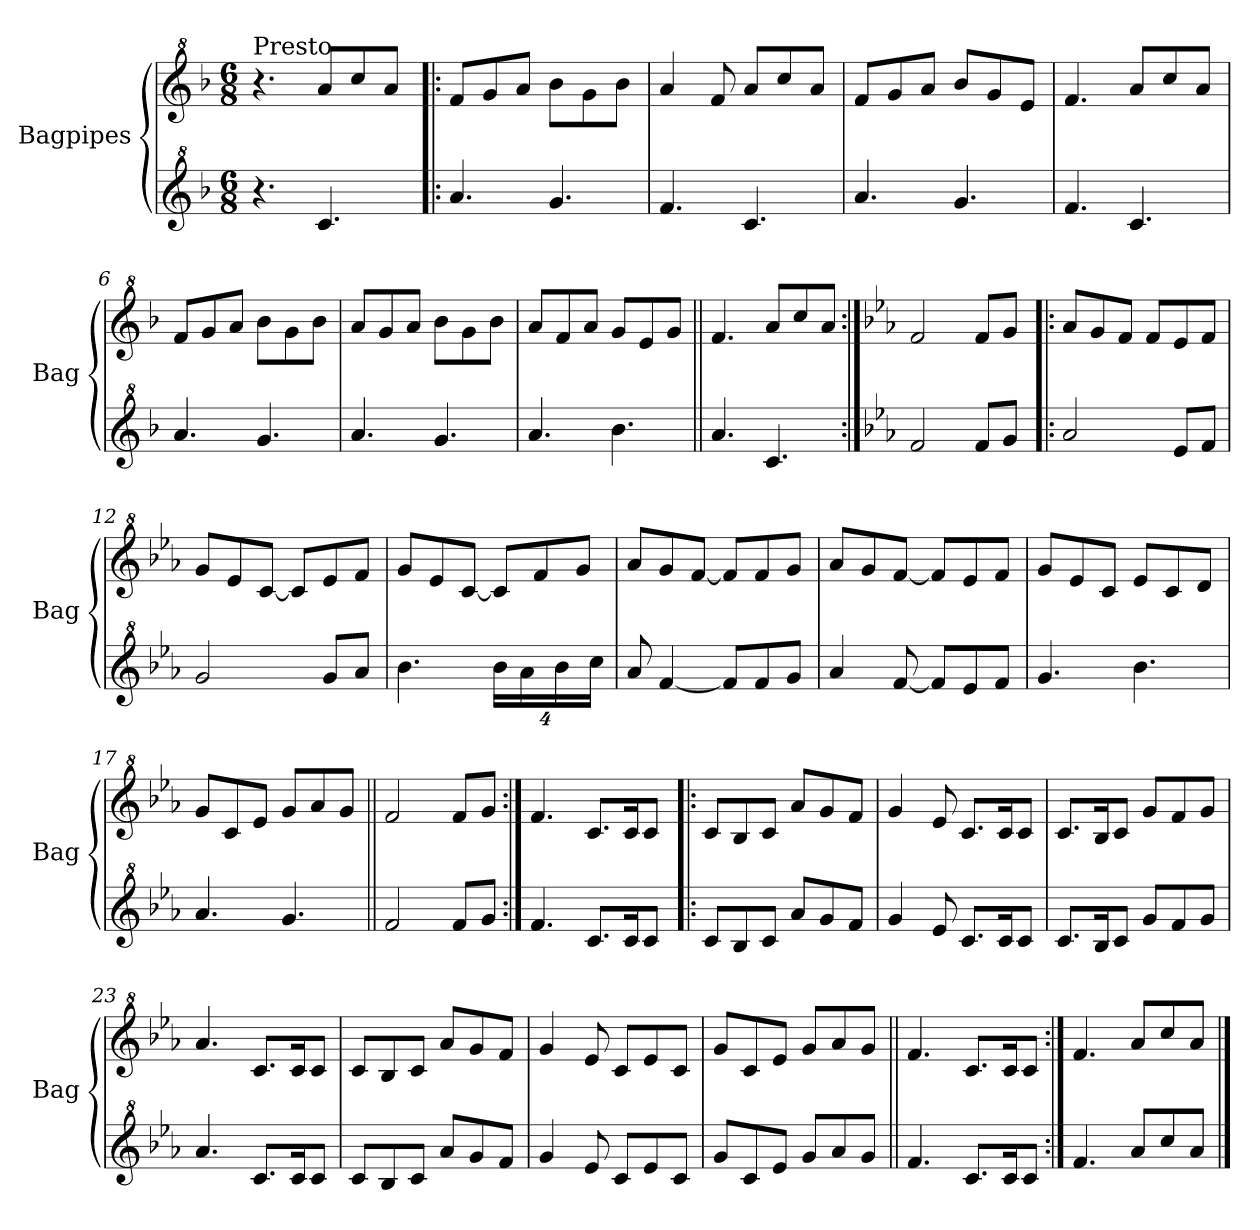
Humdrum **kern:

**kern	**kern
*part2	*part1
*staff2	*staff1
*I"Bagpipes	*I"Bagpipes
*I'Bag	*I'Bag
*clefG^2	*clefG^2
*k[b-]	*k[b-]
*F:	*F:
*M6/8	*M6/8
=1	=1
!	!LO:TX:a:t=Presto
4.r	4.r
4.cc/	8aa/L
.	8ccc/
.	8aa/J
=2!|:	=2!|:
4.aa/	8ff/L
.	8gg/
.	8aa/J
4.gg/	8bb-\L
.	8gg\
.	8bb-\J
=3	=3
4.ff/	4aa/
.	8ff/
4.cc/	8aa/L
.	8ccc/
.	8aa/J
=4	=4
4.aa/	8ff/L
.	8gg/
.	8aa/J
4.gg/	8bb-/L
.	8gg/
.	8ee/J
=5	=5
4.ff/	4.ff/
4.cc/	8aa/L
.	8ccc/
.	8aa/J
=6	=6
4.aa/	8ff/L
.	8gg/
.	8aa/J
4.gg/	8bb-\L
.	8gg\
.	8bb-\J
=7	=7
4.aa/	8aa/L
.	8gg/
.	8aa/J
4.gg/	8bb-\L
.	8gg\
.	8bb-\J
!!LO:LB:g=z
=8	=8
4.aa/	8aa/L
.	8ff/
.	8aa/J
4.bb-\	8gg/L
.	8ee/
.	8gg/J
=9||	=9||
4.aa/	4.ff/
4.cc/	8aa/L
.	8ccc/
.	8aa/J
=10:|!	=10:|!
*k[b-e-a-]	*k[b-e-a-]
*E-:	*E-:
2ff/	2ff/
8ff/L	8ff/L
8gg/J	8gg/J
=11!|:	=11!|:
2aa-/	8aa-/L
.	8gg/
.	8ff/J
.	8ff/L
8ee-/L	8ee-/
8ff/J	8ff/J
=12	=12
2gg/	8gg/L
.	8ee-/
.	[8cc/J
.	8cc/L]
8gg/L	8ee-/
8aa-/J	8ff/J
=13	=13
4.bb-\	8gg/L
.	8ee-/
.	[8cc/J
*Xbrackettup	*
32%3bb-\L	8cc/L]
32%3aa-\	.
.	8ff/
32%3bb-\	.
.	8gg/J
32%3ccc\J	.
=14	=14
8aa-/	8aa-/L
[4ff/	8gg/
.	[8ff/J
8ff/L]	8ff/L]
8ff/	8ff/
8gg/J	8gg/J
!!LO:LB:g=z
=15	=15
4aa-/	8aa-/L
.	8gg/
[8ff/	[8ff/J
8ff/L]	8ff/L]
8ee-/	8ee-/
8ff/J	8ff/J
=16	=16
4.gg/	8gg/L
.	8ee-/
.	8cc/J
4.bb-\	8ee-/L
.	8cc/
.	8dd/J
=17	=17
4.aa-/	8gg/L
.	8cc/
.	8ee-/J
4.gg/	8gg/L
.	8aa-/
.	8gg/J
=18||	=18||
2ff/	2ff/
8ff/L	8ff/L
8gg/J	8gg/J
=19:|!	=19:|!
4.ff/	4.ff/
8.cc/L	8.cc/L
16cc/K	16cc/K
8cc/J	8cc/J
=20!|:	=20!|:
8cc/L	8cc/L
8b-/	8b-/
8cc/J	8cc/J
8aa-/L	8aa-/L
8gg/	8gg/
8ff/J	8ff/J
=21	=21
4gg/	4gg/
8ee-/	8ee-/
8.cc/L	8.cc/L
16cc/K	16cc/K
8cc/J	8cc/J
!!LO:LB:g=z
=22	=22
8.cc/L	8.cc/L
16b-/K	16b-/K
8cc/J	8cc/J
8gg/L	8gg/L
8ff/	8ff/
8gg/J	8gg/J
=23	=23
4.aa-/	4.aa-/
8.cc/L	8.cc/L
16cc/K	16cc/K
8cc/J	8cc/J
=24	=24
8cc/L	8cc/L
8b-/	8b-/
8cc/J	8cc/J
8aa-/L	8aa-/L
8gg/	8gg/
8ff/J	8ff/J
=25	=25
4gg/	4gg/
8ee-/	8ee-/
8cc/L	8cc/L
8ee-/	8ee-/
8cc/J	8cc/J
=26	=26
8gg/L	8gg/L
8cc/	8cc/
8ee-/J	8ee-/J
8gg/L	8gg/L
8aa-/	8aa-/
8gg/J	8gg/J
=27||	=27||
4.ff/	4.ff/
8.cc/L	8.cc/L
16cc/K	16cc/K
8cc/J	8cc/J
=28:|!	=28:|!
4.ff/	4.ff/
8aa-/L	8aa-/L
8ccc/	8ccc/
8aa-/J	8aa-/J
==	==
*-	*-
